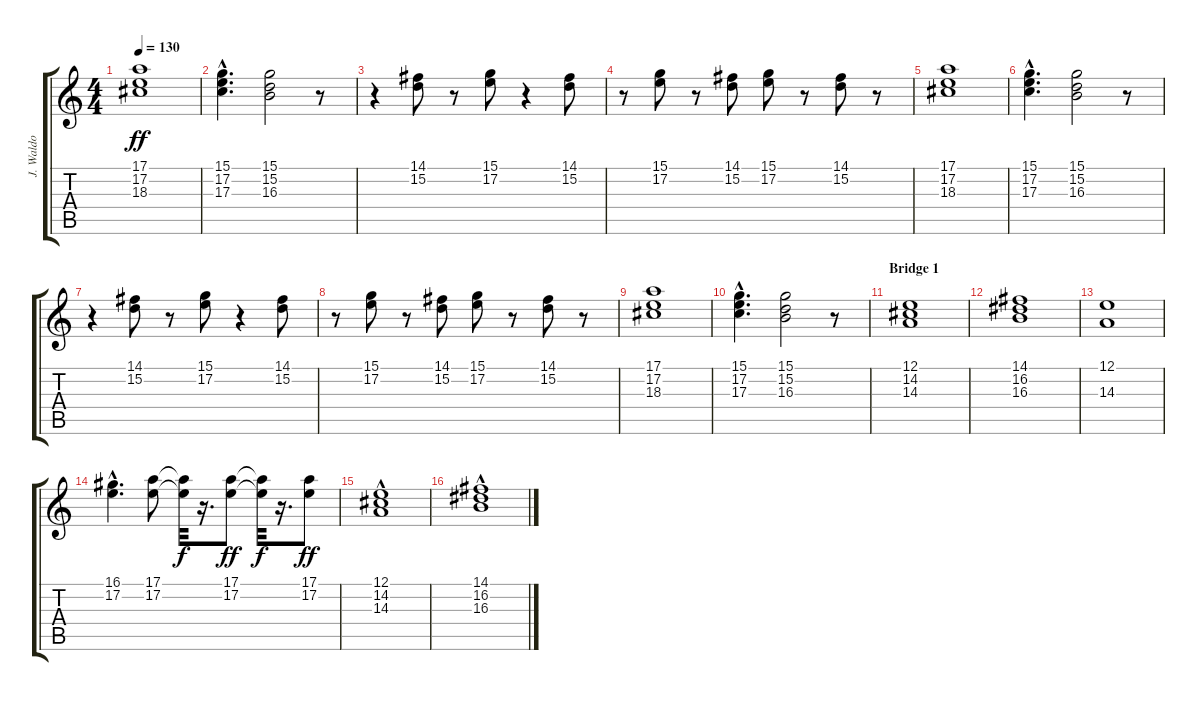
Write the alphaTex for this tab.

\track ("J. Waldo" "J. Waldo") {instrument rockorgan}
\staff {score tabs}
\tuning (E4 B3 G3 D3 A2 E2) {hide}
\ts (4 4)
\tempo 130
\clef g2
\ks c
(17.1 17.2 18.3).1{dy ff} |
(15.1{hac} 17.2{hac} 17.3{hac}).4{d} (15.1 15.2 16.3).2 r.8 |
r.4 (14.1 15.2).8 r.8 (15.1 17.2).8 r.4 (14.1 15.2).8 |
r.8 (15.1 17.2).8 r.8 (14.1 15.2).8 (15.1 17.2).8 r.8 (14.1 15.2).8 r.8 |
(17.1 17.2 18.3).1 |
(15.1{hac} 17.2{hac} 17.3{hac}).4{d} (15.1 15.2 16.3).2 r.8 |
r.4 (14.1 15.2).8 r.8 (15.1 17.2).8 r.4 (14.1 15.2).8 |
r.8 (15.1 17.2).8 r.8 (14.1 15.2).8 (15.1 17.2).8 r.8 (14.1 15.2).8 r.8 |
(17.1 17.2 18.3).1 |
(15.1{hac} 17.2{hac} 17.3{hac}).4{d} (15.1 15.2 16.3).2 r.8 |
\section ("" "Bridge 1")
(12.1 14.2 14.3).1 |
(14.1 16.2 16.3).1 |
(12.1 14.3).1 |
(16.1{hac} 17.2{hac}).4{d} (17.1 17.2).8 (17.1{t} 17.2{t}).32{dy f} r.16{d} (17.1 17.2).8{dy ff} (17.1{t} 17.2{t}).32{dy f} r.16{d} (17.1 17.2).8{dy ff} |
(12.1{hac} 14.2{hac} 14.3).1 |
(14.1{hac} 16.2{hac} 16.3).1
